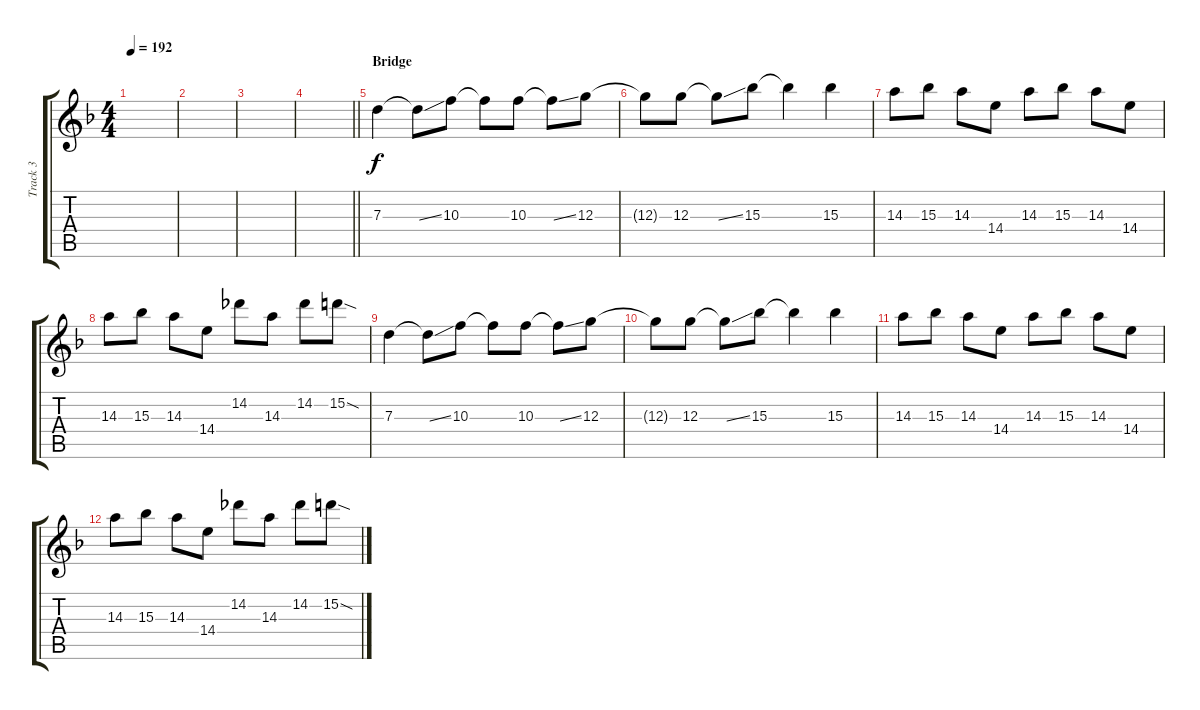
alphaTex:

\track ("Track 3" "Track 3") {instrument distortionguitar}
\staff {score tabs}
\tuning (E4 B3 G3 D3 A2 D2) {hide}
\ts (4 4)
\tempo 192
\clef g2
\ks f
|
|
|
\barLineRight lightlight
|
\section ("" "Bridge")
7.3.4 7.3{ss t}.8 10.3.8 10.3{t}.8 10.3.8 10.3{ss t}.8 12.3.8 |
12.3{t}.8 12.3.8 12.3{ss t}.8 15.3.8 15.3{t}.4 15.3.4 |
14.3.8 15.3.8 14.3.8 14.4.8 14.3.8 15.3.8 14.3.8 14.4.8 |
14.3.8 15.3.8 14.3.8 14.4.8 14.2.8 14.3.8 14.2.8 15.2{sod}.8 |
7.3.4 7.3{ss t}.8 10.3.8 10.3{t}.8 10.3.8 10.3{ss t}.8 12.3.8 |
12.3{t}.8 12.3.8 12.3{ss t}.8 15.3.8 15.3{t}.4 15.3.4 |
14.3.8 15.3.8 14.3.8 14.4.8 14.3.8 15.3.8 14.3.8 14.4.8 |
14.3.8 15.3.8 14.3.8 14.4.8 14.2.8 14.3.8 14.2.8 15.2{sod}.8
